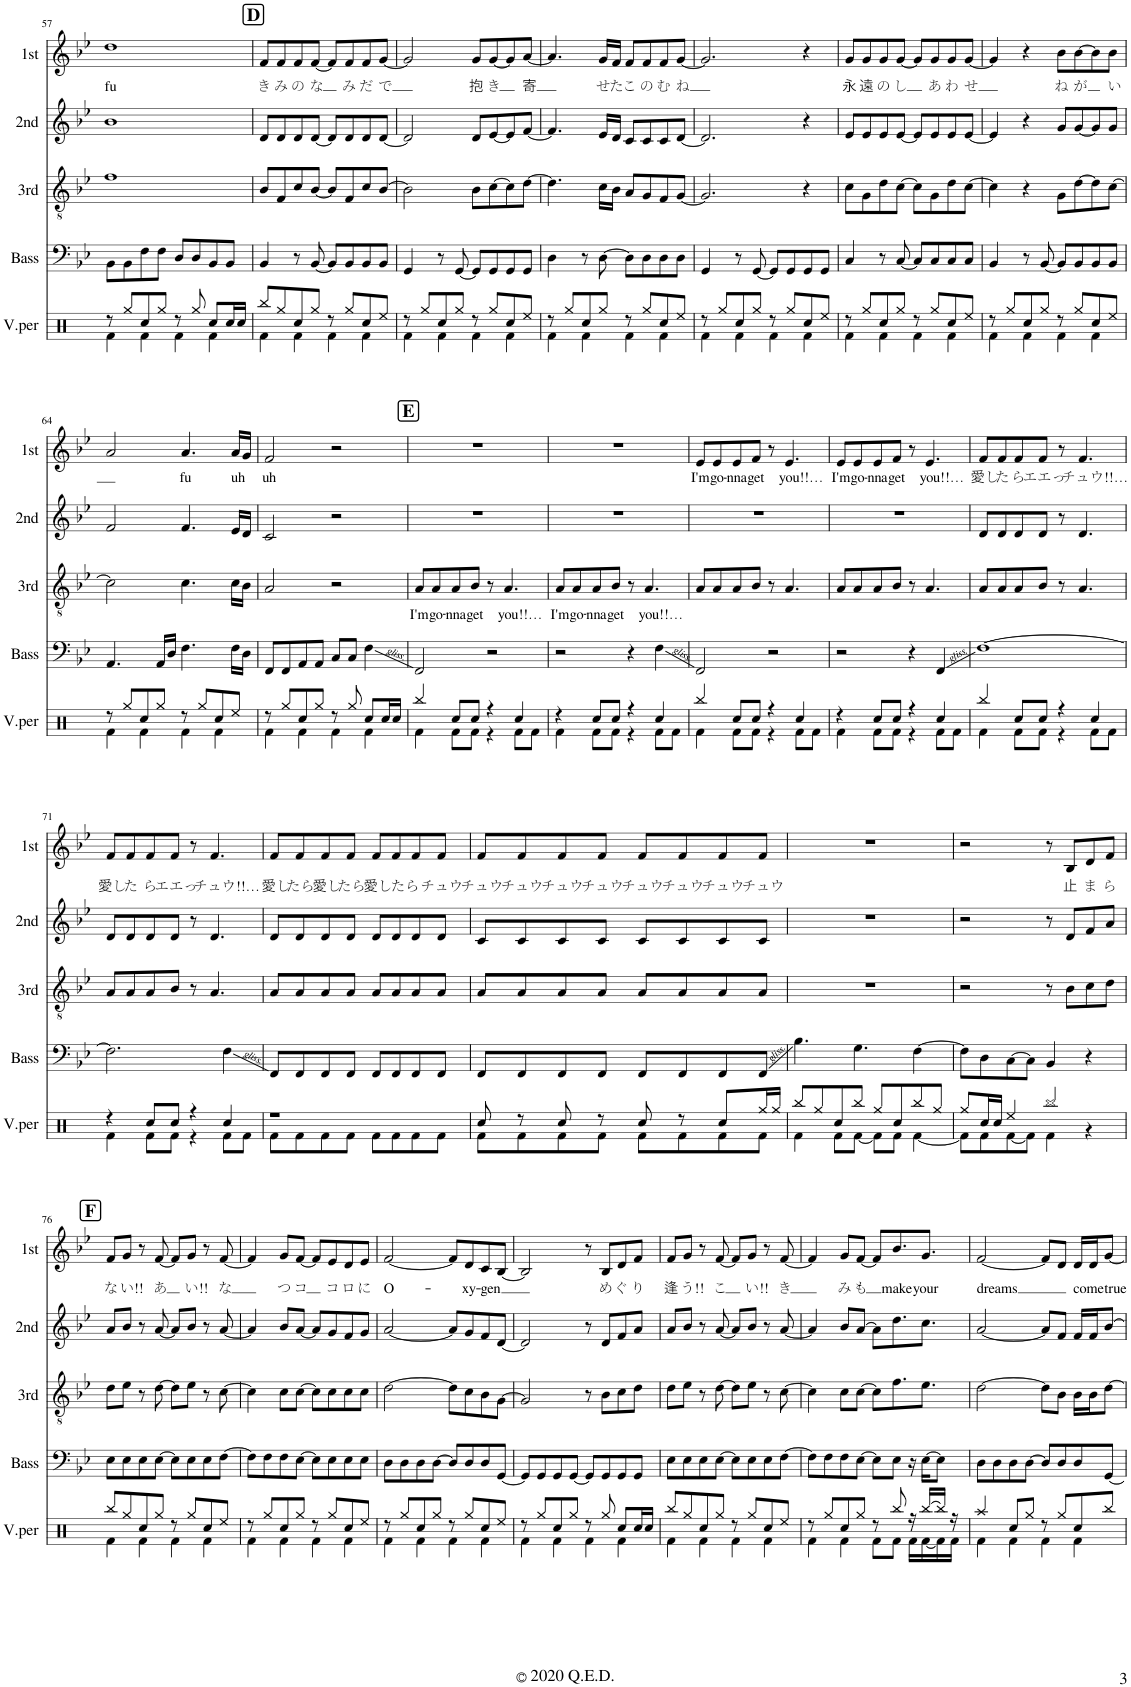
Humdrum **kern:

**kern	**kern	**kern	**text	**kern	**kern	**text
*part5	*part4	*part3	*part3	*part2	*part1	*part1
*staff5	*staff4	*staff3	*staff3	*staff2	*staff1	*staff1
*I"V.per	*I"Bass	*I"3rd	*	*I"2nd	*I"1st	*
*I'V.per	*I'Bass	*I'3rd	*	*I'2nd	*I'1st	*
!!LO:PB:g=z
*clefX	*clefF4	*clefGv2	*	*clefG2	*clefG2	*
*k[]	*k[b-e-]	*k[b-e-]	*	*k[b-e-]	*k[b-e-]	*
*M4/4	*M4/4	*M4/4	*	*M4/4	*M4/4	*
=57	=57	=57	=57	=57	=57	=57
*^	*	*	*	*	*	*
!	!	!	!	!	!	!	!LO:LY:b
8r	4Rf\	8BB-\L	1f	.	1b-	1dd	fu
8Rgg/L	.	8BB-\	.	.	.	.	.
8Rcc/	4Rf\	8F\	.	.	.	.	.
8Rgg/J	.	8F\J	.	.	.	.	.
8r	4Rf\	8D/L	.	.	.	.	.
8Rgg/	.	8D/	.	.	.	.	.
8Rcc/L	4Rf\	8BB-/	.	.	.	.	.
16Rcc/L	.	8BB-/J	.	.	.	.	.
16Rcc/JJ	.	.	.	.	.	.	.
!!LO:REH:place=s1:a:B:cj:fs=14:t=D
=58	=58	=58	=58	=58	=58	=58	=58
!	!	!	!	!	!	!	!LO:LY:b
8Rbb/L	4Rf\	4BB-/	8B-/L	.	8d/L	8f/L	き
!	!	!	!	!	!	!	!LO:LY:b
8Rgg/	.	.	8F/	.	8d/	8f/	み
!	!	!	!	!	!	!	!LO:LY:b
8Rcc/	4Rf\	8r	8c/	.	8d/	8f/	の
!	!	!	!	!	!	!	!LO:LY:b
8Rgg/J	.	[8BB-/	[8B-/J	.	[8d/J	[8f/J	な
8r	4Rf\	8BB-/L]	8B-/L]	.	8d/L]	8f/L]	.
!	!	!	!	!	!	!	!LO:LY:b
8Rgg/L	.	8BB-/	8F/	.	8d/	8f/	み
!	!	!	!	!	!	!	!LO:LY:b
8Rcc/	4Rf\	8BB-/	8c/	.	8d/	8f/	だ
!	!	!	!	!	!	!	!LO:LY:b
8Ree/J	.	8BB-/J	[8B-/J	.	[8d/J	[8g/J	で
=59	=59	=59	=59	=59	=59	=59	=59
8r	4Rf\	4GG/	2B-\]	.	2d/]	2g/]	.
8Rgg/L	.	.	.	.	.	.	.
8Rcc/	4Rf\	8r	.	.	.	.	.
8Rgg/J	.	[8GG/	.	.	.	.	.
!	!	!	!	!	!	!	!LO:LY:b
8r	4Rf\	8GG/L]	8B-\L	.	8d/L	8g/L	抱
!	!	!	!	!	!	!	!LO:LY:b
8Rgg/L	.	8GG/	[8c\	.	[8e-/	[8g/	き
8Rcc/	4Rf\	8GG/	8c\]	.	8e-/]	8g/]	.
!	!	!	!	!	!	!	!LO:LY:b
8Ree/J	.	8GG/J	[8d\J	.	[8f/J	[8a/J	寄
=60	=60	=60	=60	=60	=60	=60	=60
8r	4Rf\	4D\	4.d\]	.	4.f/]	4.a/]	.
8Rgg/L	.	.	.	.	.	.	.
8Rcc/	4Rf\	8r	.	.	.	.	.
!	!	!	!	!	!	!	!LO:LY:b
8Rgg/J	.	[8D\	16c\LL	.	16e-/LL	16g/LL	せ
!	!	!	!	!	!	!	!LO:LY:b
.	.	.	16B-\JJ	.	16d/JJ	16f/JJ	た
!	!	!	!	!	!	!	!LO:LY:b
8r	4Rf\	8D\L]	8A/L	.	8c/L	8f/L	こ
!	!	!	!	!	!	!	!LO:LY:b
8Rgg/L	.	8D\	8G/	.	8c/	8f/	の
!	!	!	!	!	!	!	!LO:LY:b
8Rcc/	4Rf\	8D\	8F/	.	8c/	8f/	む
!	!	!	!	!	!	!	!LO:LY:b
8Ree/J	.	8D\J	[8G/J	.	[8d/J	[8g/J	ね
=61	=61	=61	=61	=61	=61	=61	=61
8r	4Rf\	4GG/	2.G/]	.	2.d/]	2.g/]	.
8Rgg/L	.	.	.	.	.	.	.
8Rcc/	4Rf\	8r	.	.	.	.	.
8Rgg/J	.	[8GG/	.	.	.	.	.
8r	4Rf\	8GG/L]	.	.	.	.	.
8Rgg/L	.	8GG/	.	.	.	.	.
8Rcc/	4Rf\	8GG/	4r	.	4r	4r	.
8Ree/J	.	8GG/J	.	.	.	.	.
=62	=62	=62	=62	=62	=62	=62	=62
!	!	!	!	!	!	!	!LO:LY:b
8r	4Rf\	4C/	8c\L	.	8e-/L	8g/L	永
!	!	!	!	!	!	!	!LO:LY:b
8Rgg/L	.	.	8G\	.	8e-/	8g/	遠
!	!	!	!	!	!	!	!LO:LY:b
8Rcc/	4Rf\	8r	8d\	.	8e-/	8g/	の
!	!	!	!	!	!	!	!LO:LY:b
8Rgg/J	.	[8C/	[8c\J	.	[8e-/J	[8g/J	し
8r	4Rf\	8C/L]	8c\L]	.	8e-/L]	8g/L]	.
!	!	!	!	!	!	!	!LO:LY:b
8Rgg/L	.	8C/	8G\	.	8e-/	8g/	あ
!	!	!	!	!	!	!	!LO:LY:b
8Rcc/	4Rf\	8C/	8d\	.	8e-/	8g/	わ
!	!	!	!	!	!	!	!LO:LY:b
8Ree/J	.	8C/J	[8c\J	.	[8e-/J	[8g/J	せ
=63	=63	=63	=63	=63	=63	=63	=63
8r	4Rf\	4BB-/	4c\]	.	4e-/]	4g/]	.
8Rgg/L	.	.	.	.	.	.	.
8Rcc/	4Rf\	8r	4r	.	4r	4r	.
8Rgg/J	.	[8BB-/	.	.	.	.	.
!	!	!	!	!	!	!	!LO:LY:b
8r	4Rf\	8BB-/L]	8G\L	.	8g/L	8b-\L	ね
!	!	!	!	!	!	!	!LO:LY:b
8Rgg/L	.	8BB-/	[8d\	.	[8g/	[8b-\	が
8Rcc/	4Rf\	8BB-/	8d\]	.	8g/]	8b-\]	.
!	!	!	!	!	!	!	!LO:LY:b
8Ree/J	.	8BB-/J	[8c\J	.	8g/J	8b-\J	い
!!LO:LB:g=z
=64	=64	=64	=64	=64	=64	=64	=64
8r	4Rf\	4.AA/	2c\]	.	2f/	2a/	.
8Rgg/L	.	.	.	.	.	.	.
8Rcc/	4Rf\	.	.	.	.	.	.
8Rgg/J	.	16AA/LL	.	.	.	.	.
.	.	16D/JJ	.	.	.	.	.
!	!	!	!	!	!	!	!LO:LY:b
8r	4Rf\	4.F\	4.c\	.	4.f/	4.a/	fu
8Rgg/L	.	.	.	.	.	.	.
8Rcc/	4Rf\	.	.	.	.	.	.
!	!	!	!	!	!	!	!LO:LY:b
8Ree/J	.	16F\LL	16c\LL	.	16e-/LL	16a/LL	uh
.	.	16D\JJ	16B-\JJ	.	16d/JJ	16g/JJ	.
=65	=65	=65	=65	=65	=65	=65	=65
!	!	!	!	!	!	!	!LO:LY:b
8r	4Rf\	8FF/L	2A/	.	2c/	2f/	uh
8Rgg/L	.	8FF/	.	.	.	.	.
8Rcc/	4Rf\	8AA/	.	.	.	.	.
8Rgg/J	.	8AA/J	.	.	.	.	.
8r	4Rf\	8C/L	2r	.	2r	2r	.
8Rgg/	.	8C/J	.	.	.	.	.
8Rcc/L	4Rf\	4F\	.	.	.	.	.
16Rcc/L	.	.	.	.	.	.	.
16Rcc/JJ	.	.	.	.	.	.	.
!!LO:REH:place=s1:a:B:cj:fs=14:t=E
=66	=66	=66	=66	=66	=66	=66	=66
!	!	!	!	!LO:LY:b	!	!	!
4Rbb/	4Rf\	2FF/	8A/L	I'm	1r	1r	.
!	!	!	!	!LO:LY:b	!	!	!
.	.	.	8A/	go-	.	.	.
!	!	!	!	!LO:LY:b	!	!	!
8Rcc/L	8Rf\L	.	8A/	-nna	.	.	.
!	!	!	!	!LO:LY:b	!	!	!
8Rcc/J	8Rf\J	.	8B-/J	get	.	.	.
4r	4r	2r	8r	.	.	.	.
!	!	!	!	!LO:LY:b	!	!	!
.	.	.	4.A/	you!!…	.	.	.
4Rcc/	8Rf\L	.	.	.	.	.	.
.	8Rf\J	.	.	.	.	.	.
=67	=67	=67	=67	=67	=67	=67	=67
!	!	!	!	!LO:LY:b	!	!	!
4r	4Rf\	2r	8A/L	I'm	1r	1r	.
!	!	!	!	!LO:LY:b	!	!	!
.	.	.	8A/	go-	.	.	.
!	!	!	!	!LO:LY:b	!	!	!
8Rcc/L	8Rf\L	.	8A/	-nna	.	.	.
!	!	!	!	!LO:LY:b	!	!	!
8Rcc/J	8Rf\J	.	8B-/J	get	.	.	.
4r	4r	4r	8r	.	.	.	.
!	!	!	!	!LO:LY:b	!	!	!
.	.	.	4.A/	you!!…	.	.	.
4Rcc/	8Rf\L	4F\	.	.	.	.	.
.	8Rf\J	.	.	.	.	.	.
=68	=68	=68	=68	=68	=68	=68	=68
!	!	!	!	!	!	!	!LO:LY:b
4Rbb/	4Rf\	2FF/	8A/L	.	1r	8e-/L	I'm
!	!	!	!	!	!	!	!LO:LY:b
.	.	.	8A/	.	.	8e-/	go-
!	!	!	!	!	!	!	!LO:LY:b
8Rcc/L	8Rf\L	.	8A/	.	.	8e-/	-nna
!	!	!	!	!	!	!	!LO:LY:b
8Rcc/J	8Rf\J	.	8B-/J	.	.	8f/J	get
4r	4r	2r	8r	.	.	8r	.
!	!	!	!	!	!	!	!LO:LY:b
.	.	.	4.A/	.	.	4.e-/	you!!…
4Rcc/	8Rf\L	.	.	.	.	.	.
.	8Rf\J	.	.	.	.	.	.
=69	=69	=69	=69	=69	=69	=69	=69
!	!	!	!	!	!	!	!LO:LY:b
4r	4Rf\	2r	8A/L	.	1r	8e-/L	I'm
!	!	!	!	!	!	!	!LO:LY:b
.	.	.	8A/	.	.	8e-/	go-
!	!	!	!	!	!	!	!LO:LY:b
8Rcc/L	8Rf\L	.	8A/	.	.	8e-/	-nna
!	!	!	!	!	!	!	!LO:LY:b
8Rcc/J	8Rf\J	.	8B-/J	.	.	8f/J	get
4r	4r	4r	8r	.	.	8r	.
!	!	!	!	!	!	!	!LO:LY:b
.	.	.	4.A/	.	.	4.e-/	you!!…
4Rcc/	8Rf\L	4FF/	.	.	.	.	.
.	8Rf\J	.	.	.	.	.	.
=70	=70	=70	=70	=70	=70	=70	=70
!	!	!	!	!	!	!	!LO:LY:b
4Rbb/	4Rf\	[1F	8A/L	.	8d/L	8f/L	愛し
!	!	!	!	!	!	!	!LO:LY:b
.	.	.	8A/	.	8d/	8f/	た
!	!	!	!	!	!	!	!LO:LY:b
8Rcc/L	8Rf\L	.	8A/	.	8d/	8f/	ら
!	!	!	!	!	!	!	!LO:LY:b
8Rcc/J	8Rf\J	.	8B-/J	.	8d/J	8f/J	エエっ
4r	4r	.	8r	.	8r	8r	.
!	!	!	!	!	!	!	!LO:LY:b
.	.	.	4.A/	.	4.d/	4.f/	チュウ!!…
4Rcc/	8Rf\L	.	.	.	.	.	.
.	8Rf\J	.	.	.	.	.	.
!!LO:LB:g=z
=71	=71	=71	=71	=71	=71	=71	=71
!	!	!	!	!	!	!	!LO:LY:b
4r	4Rf\	2.F\]	8A/L	.	8d/L	8f/L	愛し
!	!	!	!	!	!	!	!LO:LY:b
.	.	.	8A/	.	8d/	8f/	た
!	!	!	!	!	!	!	!LO:LY:b
8Rcc/L	8Rf\L	.	8A/	.	8d/	8f/	ら
!	!	!	!	!	!	!	!LO:LY:b
8Rcc/J	8Rf\J	.	8B-/J	.	8d/J	8f/J	エエっ
4r	4r	.	8r	.	8r	8r	.
!	!	!	!	!	!	!	!LO:LY:b
.	.	.	4.A/	.	4.d/	4.f/	チュウ!!…
4Rcc/	8Rf\L	4F\	.	.	.	.	.
.	8Rf\J	.	.	.	.	.	.
=72	=72	=72	=72	=72	=72	=72	=72
!	!	!	!	!	!	!	!LO:LY:b
1r	8Rf\L	8FF/L	8A/L	.	8d/L	8f/L	愛し
!	!	!	!	!	!	!	!LO:LY:b
.	8Rf\	8FF/	8A/	.	8d/	8f/	たら
!	!	!	!	!	!	!	!LO:LY:b
.	8Rf\	8FF/	8A/	.	8d/	8f/	愛し
!	!	!	!	!	!	!	!LO:LY:b
.	8Rf\J	8FF/J	8A/J	.	8d/J	8f/J	たら
!	!	!	!	!	!	!	!LO:LY:b
.	8Rf\L	8FF/L	8A/L	.	8d/L	8f/L	愛し
!	!	!	!	!	!	!	!LO:LY:b
.	8Rf\	8FF/	8A/	.	8d/	8f/	たら
.	8Rf\	8FF/	8A/	.	8d/	8f/	.
!	!	!	!	!	!	!	!LO:LY:b
.	8Rf\J	8FF/J	8A/J	.	8d/J	8f/J	チュウ
=73	=73	=73	=73	=73	=73	=73	=73
!	!	!	!	!	!	!	!LO:LY:b
8Rcc/	8Rf\L	8FF/L	8A/L	.	8c/L	8f/L	チュウ
!	!	!	!	!	!	!	!LO:LY:b
8r	8Rf\	8FF/	8A/	.	8c/	8f/	チュウ
!	!	!	!	!	!	!	!LO:LY:b
8Rcc/	8Rf\	8FF/	8A/	.	8c/	8f/	チュウ
!	!	!	!	!	!	!	!LO:LY:b
8r	8Rf\J	8FF/J	8A/J	.	8c/J	8f/J	チュウ
!	!	!	!	!	!	!	!LO:LY:b
8Rcc/	8Rf\L	8FF/L	8A/L	.	8c/L	8f/L	チュウ
!	!	!	!	!	!	!	!LO:LY:b
8r	8Rf\	8FF/	8A/	.	8c/	8f/	チュウ
!	!	!	!	!	!	!	!LO:LY:b
8Rcc/L	8Rf\	8FF/	8A/	.	8c/	8f/	チュウ
!	!	!	!	!	!	!	!LO:LY:b
16Rgg/L	8Rf\J	8FF/J	8A/J	.	8c/J	8f/J	チュウ
16Rgg/JJ	.	.	.	.	.	.	.
=74	=74	=74	=74	=74	=74	=74	=74
8Rbb/L	4Rf\	4.B-\	1r	.	1r	1r	.
8Rgg/	.	.	.	.	.	.	.
8Rcc/	8Rf\L	.	.	.	.	.	.
8Rbb/J	[8Rf\J	4.G\	.	.	.	.	.
8Rgg/L	8Rf\L]	.	.	.	.	.	.
8Rcc/	8Rf\J	.	.	.	.	.	.
8Rbb/	[4Rf\	[4F\	.	.	.	.	.
8Rgg/J	.	.	.	.	.	.	.
=75	=75	=75	=75	=75	=75	=75	=75
8Rgg/L	8Rf\L]	8F\L]	2r	.	2r	2r	.
16Rcc/L	8Rf\	8D\	.	.	.	.	.
16Rcc/JJ	.	.	.	.	.	.	.
4Ree/	[8Rf\	[8C\	.	.	.	.	.
.	8Rf\J]	8C\J]	.	.	.	.	.
2Rbb/	4Rf\	4BB-/	8r	.	8r	8r	.
!	!	!	!	!	!	!	!LO:LY:b
.	.	.	8B-\L	.	8d/L	8B-/L	止
!	!	!	!	!	!	!	!LO:LY:b
.	4r	4r	8c\	.	8f/	8d/	ま
!	!	!	!	!	!	!	!LO:LY:b
.	.	.	8d\J	.	8a/J	8f/J	ら
!!LO:LB:g=z
!!LO:REH:place=s1:a:B:cj:fs=14:t=F
=76	=76	=76	=76	=76	=76	=76	=76
!	!	!	!	!	!	!	!LO:LY:b
8Rbb/L	4Rf\	8E-\L	8d\L	.	8a/L	8f/L	な
!	!	!	!	!	!	!	!LO:LY:b
8Rgg/	.	8E-\	8e-\J	.	8b-/J	8g/J	い!!
8Rcc/	4Rf\	8E-\	8r	.	8r	8r	.
!	!	!	!	!	!	!	!LO:LY:b
8Rgg/J	.	[8E-\J	[8d\	.	[8a/	[8f/	あ
8r	4Rf\	8E-\L]	8d\L]	.	8a/L]	8f/L]	.
!	!	!	!	!	!	!	!LO:LY:b
8Rgg/L	.	8E-\	8e-\J	.	8b-/J	8g/J	い!!
8Rcc/	4Rf\	8E-\	8r	.	8r	8r	.
!	!	!	!	!	!	!	!LO:LY:b
8Ree/J	.	[8F\J	[8c\	.	[8a/	[8f/	な
=77	=77	=77	=77	=77	=77	=77	=77
8r	4Rf\	8F\L]	4c\]	.	4a/]	4f/]	.
8Rgg/L	.	8F\	.	.	.	.	.
!	!	!	!	!	!	!	!LO:LY:b
8Rcc/	4Rf\	8F\	8c\L	.	8b-/L	8g/L	つ
!	!	!	!	!	!	!	!LO:LY:b
8Rgg/J	.	[8E-\J	[8c\J	.	[8a/J	[8f/J	コ
8r	4Rf\	8E-\L]	8c\L]	.	8a/L]	8f/L]	.
!	!	!	!	!	!	!	!LO:LY:b
8Rgg/L	.	8E-\	8c\	.	8g/	8e-/	コ
!	!	!	!	!	!	!	!LO:LY:b
8Rcc/	4Rf\	8E-\	8c\	.	8f/	8d/	ロ
!	!	!	!	!	!	!	!LO:LY:b
8Ree/J	.	8E-\J	8c\J	.	8g/J	8e-/J	に
=78	=78	=78	=78	=78	=78	=78	=78
!	!	!	!	!	!	!	!LO:LY:b
8r	4Rf\	8D\L	[2d\	.	[2a/	[2f/	O-
8Rgg/L	.	8D\	.	.	.	.	.
8Rcc/	4Rf\	8D\	.	.	.	.	.
8Rgg/J	.	[8D\J	.	.	.	.	.
8r	4Rf\	8D/L]	8d\L]	.	8a/L]	8f/L]	.
!	!	!	!	!	!	!	!LO:LY:b
8Rgg/L	.	8D/	8c\	.	8g/	8d/	-xy-
!	!	!	!	!	!	!	!LO:LY:b
8Rcc/	4Rf\	8D/	8B-\	.	8f/	8c/	-gen
8Ree/J	.	[8GG/J	[8G\J	.	[8d/J	[8B-/J	.
=79	=79	=79	=79	=79	=79	=79	=79
8r	4Rf\	8GG/L]	2G/]	.	2d/]	2B-/]	.
8Rgg/L	.	8GG/	.	.	.	.	.
8Rcc/	4Rf\	8GG/	.	.	.	.	.
8Rgg/J	.	[8GG/J	.	.	.	.	.
8r	4Rf\	8GG/L]	8r	.	8r	8r	.
!	!	!	!	!	!	!	!LO:LY:b
8Rgg/	.	8GG/	8B-\L	.	8d/L	8B-/L	め
!	!	!	!	!	!	!	!LO:LY:b
8Rcc/L	4Rf\	8GG/	8c\	.	8f/	8d/	ぐ
!	!	!	!	!	!	!	!LO:LY:b
16Rcc/L	.	8GG/J	8d\J	.	8a/J	8f/J	り
16Rcc/JJ	.	.	.	.	.	.	.
=80	=80	=80	=80	=80	=80	=80	=80
!	!	!	!	!	!	!	!LO:LY:b
8Rbb/L	4Rf\	8E-\L	8d\L	.	8a/L	8f/L	逢
!	!	!	!	!	!	!	!LO:LY:b
8Rgg/	.	8E-\	8e-\J	.	8b-/J	8g/J	う!!
8Rcc/	4Rf\	8E-\	8r	.	8r	8r	.
!	!	!	!	!	!	!	!LO:LY:b
8Rgg/J	.	[8E-\J	[8d\	.	[8a/	[8f/	こ
8r	4Rf\	8E-\L]	8d\L]	.	8a/L]	8f/L]	.
!	!	!	!	!	!	!	!LO:LY:b
8Rgg/L	.	8E-\	8e-\J	.	8b-/J	8g/J	い!!
8Rcc/	4Rf\	8E-\	8r	.	8r	8r	.
!	!	!	!	!	!	!	!LO:LY:b
8Ree/J	.	[8F\J	[8c\	.	[8a/	[8f/	き
=81	=81	=81	=81	=81	=81	=81	=81
8r	4Rf\	8F\L]	4c\]	.	4a/]	4f/]	.
8Rgg/L	.	8F\	.	.	.	.	.
!	!	!	!	!	!	!	!LO:LY:b
8Rcc/	4Rf\	8F\	8c\L	.	8b-/L	8g/L	み
!	!	!	!	!	!	!	!LO:LY:b
8Rgg/J	.	[8E-\J	[8c\J	.	[8a/J	[8f/J	も
8r	8Rf\L	8E-\L]	8c\L]	.	8a\L]	8f/L]	.
!	!	!	!	!	!	!	!LO:LY:b
8Rbb/	8Rf\J	8E-\J	8.f\	.	8.dd\	8.b-/	make
16r	16Rf\LL	16r	.	.	.	.	.
!	!	!	!	!	!	!	!LO:LY:b
[16Rbb/LL	[16Rf\	[16E-\KL	8.e-\J	.	8.cc\J	8.g/J	your
16Rbb/JJ]	16Rf\]	8E-\J]	.	.	.	.	.
16r	16Rf\JJ	.	.	.	.	.	.
=82	=82	=82	=82	=82	=82	=82	=82
!	!	!	!	!	!	!	!LO:LY:b
4Raa/	4Rf\	8D\L	[2d\	.	[2a/	[2f/	dreams
.	.	8D\	.	.	.	.	.
8Rcc/L	4Rf\	8D\	.	.	.	.	.
8Rgg/J	.	[8D\J	.	.	.	.	.
8r	4Rf\	8D/L]	8d\L]	.	8a/L]	8f/L]	.
8Rgg/L	.	8D/	8B-\J	.	8f/J	8d/J	.
!	!	!	!	!	!	!	!LO:LY:b
8Rcc/	4Rf\	8D/	16B-\LL	.	16f/LL	16d/LL	come
.	.	.	16B-\J	.	16f/J	16d/J	.
!	!	!	!	!	!	!	!LO:LY:b
8Rbb/J	.	[8GG/J	[8d\J	.	[8b-/J	[8g/J	true
*v	*v	*	*	*	*	*	*
=	=	=	=	=	=	=
*-	*-	*-	*-	*-	*-	*-
